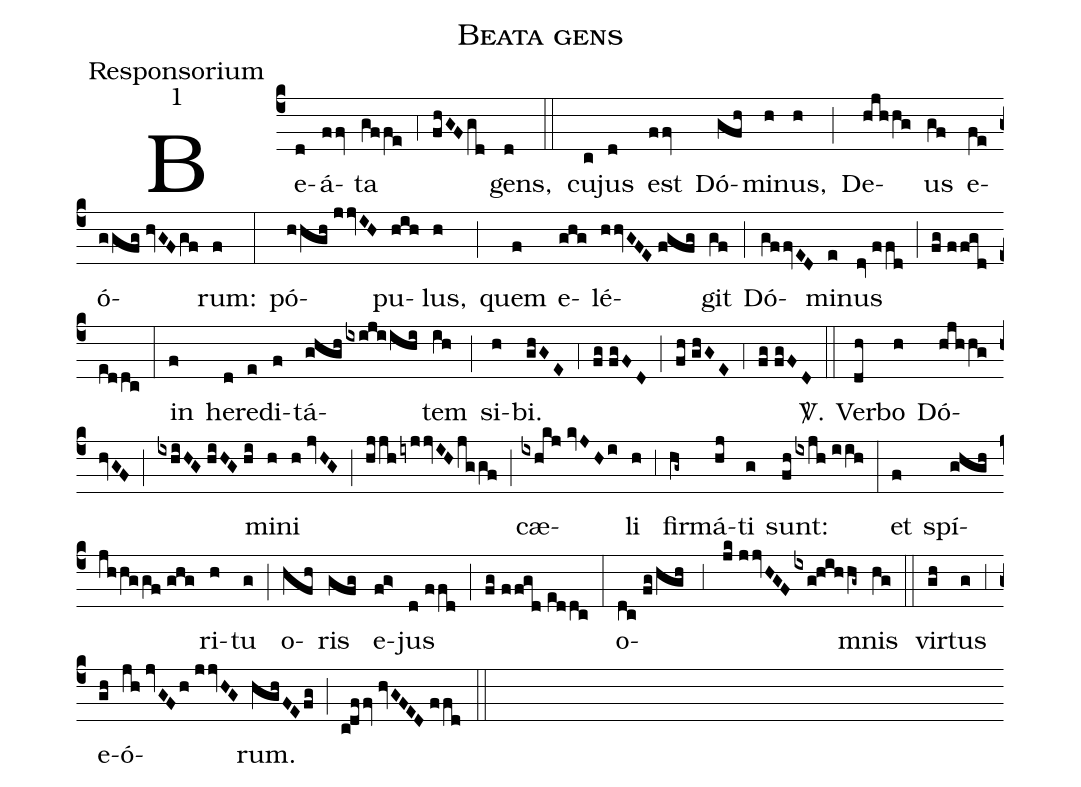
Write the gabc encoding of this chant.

name:Beata gens;
office-part:Responsorium;
mode:1;
%%
(c4) Be(d)á(ffv)ta(gffe) (;4) (fhGF/gd) gens,(d) (::) cu(c)jus(d) est(ffv) Dó(gfh)mi(h)nus,(h) (;) De(hjhhg)us(gf) e(fe)ó(ggfg//hvGF/gf)rum:(f) (:) pó(hhgh//jjvIH)pu(hih)lus,(h) (;) quem(f) e(ghg)lé(hhvGFE//fgfg)git(gf) (;) Dó(gffvED)mi(e)nus(dv//ffd) (;) (fg//ffgd//eddc) (:) in(f) he(d)re(e)di(f)tá(ghgh/ixijiihi)tem(ih) (;) si(h)bi.(ghGE) (;4) (fg//fgFD) (;) (fh//ghGE) (;4) (fg//fgFD) <sp>V/</sp>.(::) Ver(dh)bo(h) Dó(hjhhg//hvGF;ixhiHG//hiHG//hi)mi(h)ni(h//jvHG) (;) (hjjh/iyjjvIH/jggf) (;) cæ(ixhkj//kvJHi)li(h) (;3) fir(hg~)má(hj)ti(g) sunt:(fh/ixjh//iih) (:) et(f) spí(ghgh//jhhggf//ghg)ri(h)tu(g) (;) o(hfh)ris(gfg) e(fg>)jus(d//ffd) (;) (fg//ffgd//eddc) (:) o(dc//fg/hgh;3jk//jjvHGF/ixg!hihhg~)mnis(hg) (::) vir(gh)tus(g) (;3) e(gh)ó(jh//jvGFh//jjvHG)rum.(hghFE/fg) (;) (c!dffv//hvGFED//ffd) (::)
